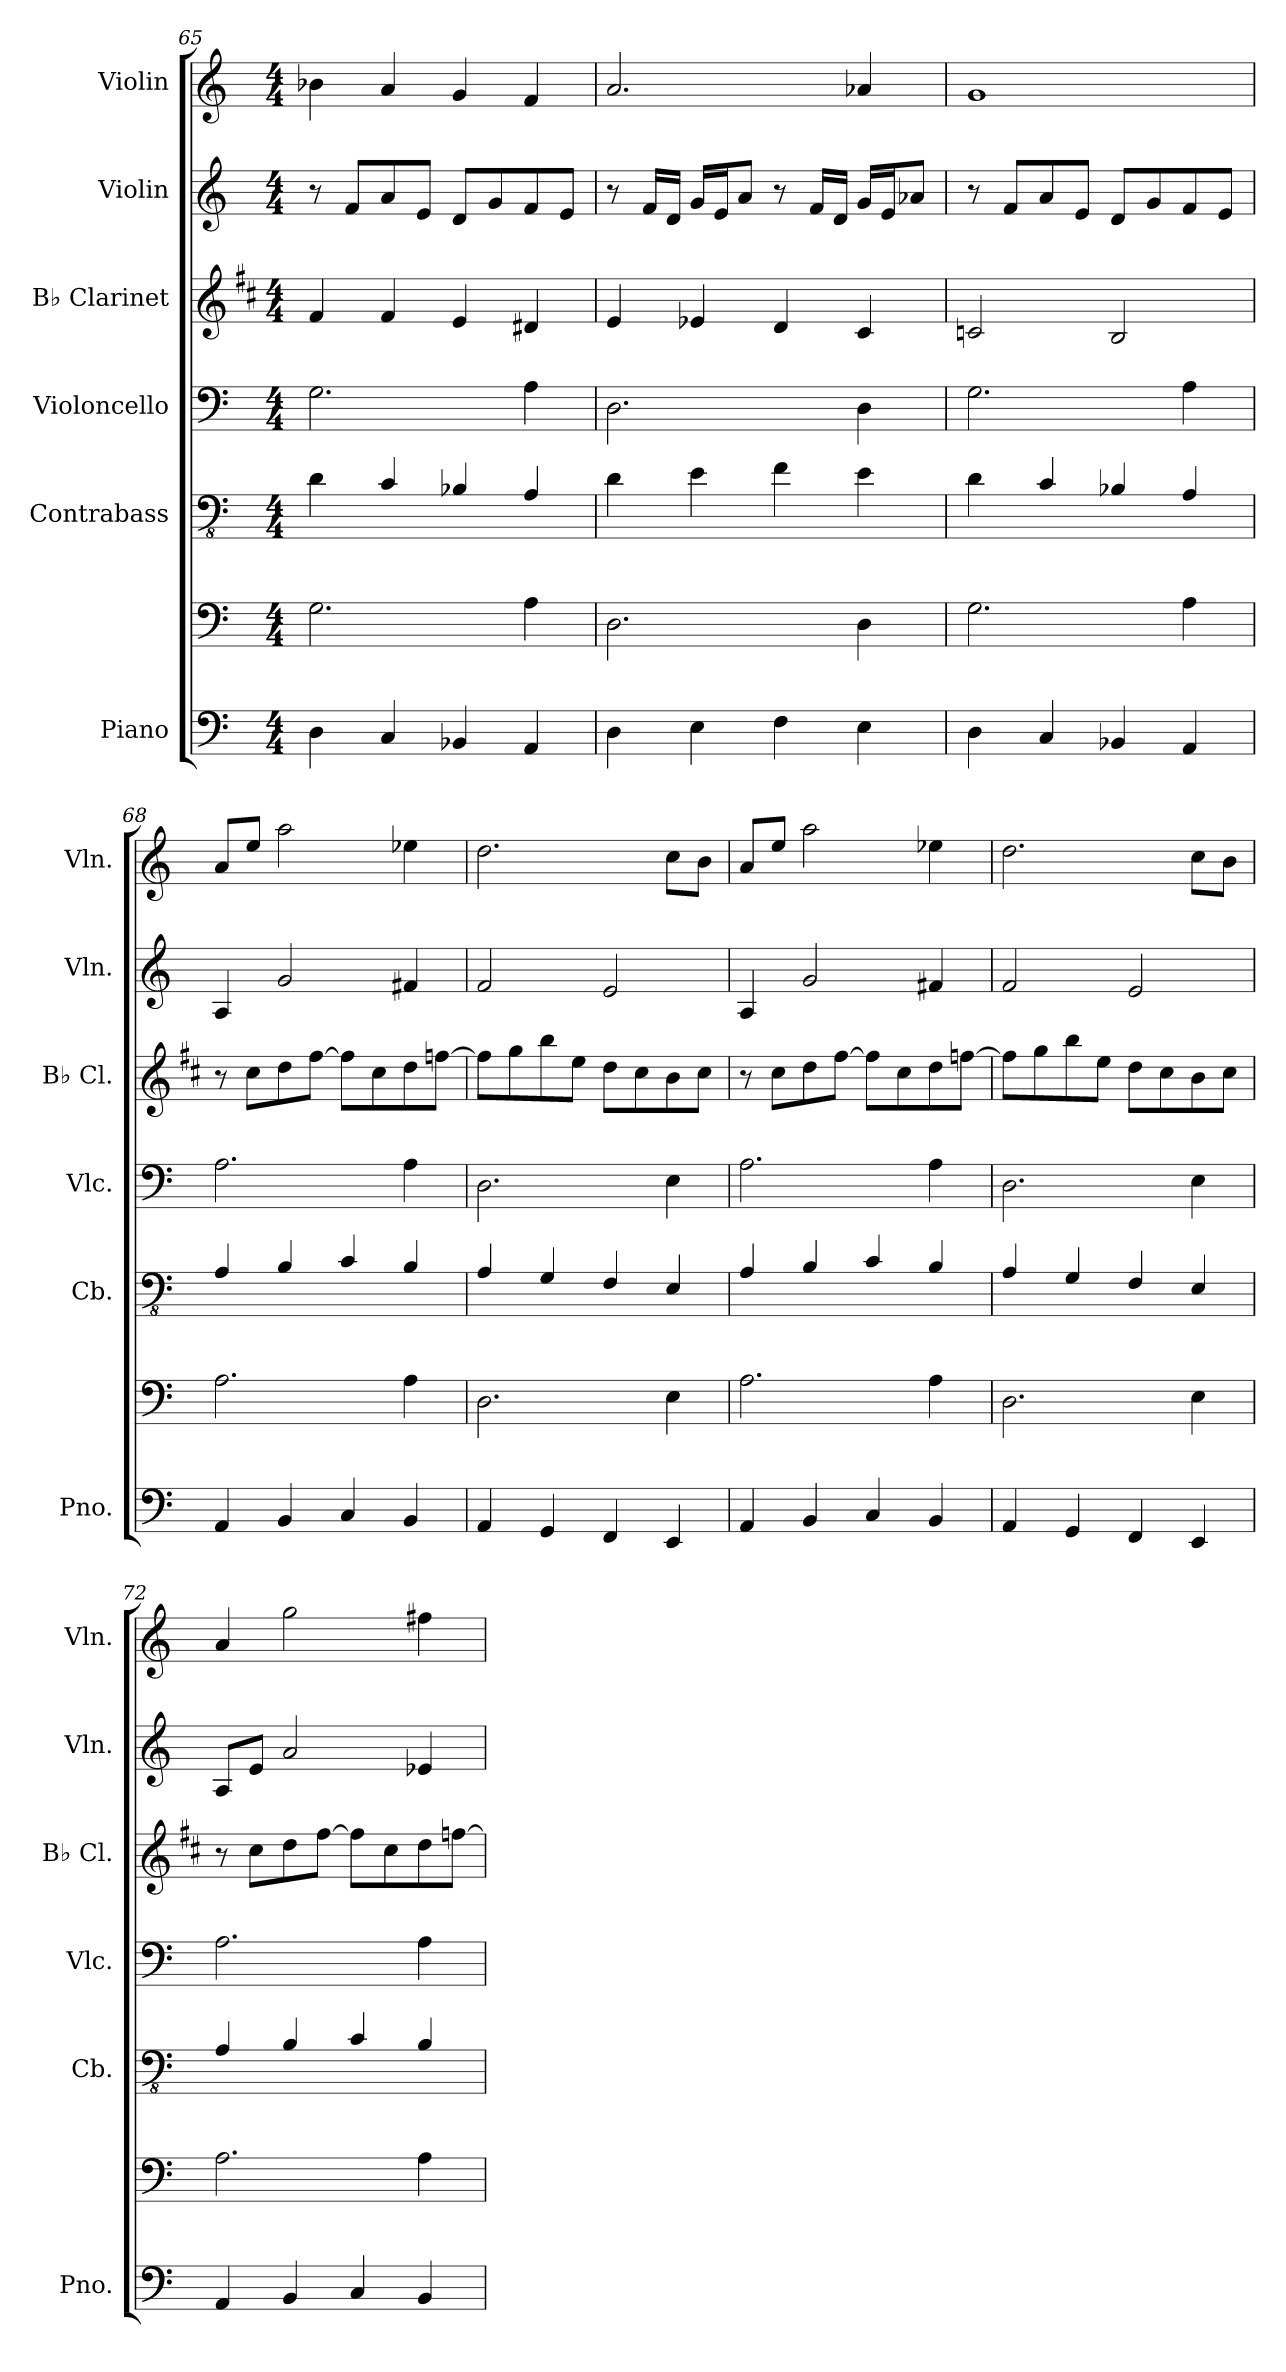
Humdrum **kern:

**kern	**kern	**kern	**kern	**kern	**kern	**kern
*part6	*part6	*part5	*part4	*part3	*part2	*part1
*staff7	*staff6	*staff5	*staff4	*staff3	*staff2	*staff1
*I"Piano	*	*I"Contrabass	*I"Violoncello	*I"B♭ Clarinet	*I"Violin	*I"Violin
*I'Pno.	*	*I'Cb.	*I'Vlc.	*I'B♭ Cl.	*I'Vln.	*I'Vln.
*clefF4	*clefF4	*clefFv4	*clefF4	*clefG2	*clefG2	*clefG2
*	*	*ITrd7c12	*	*ITrd1c2	*	*
*k[]	*k[]	*k[]	*k[]	*k[]	*k[]	*k[]
*C:	*C:	*C:	*C:	*C:	*C:	*C:
*M4/4	*M4/4	*M4/4	*M4/4	*M4/4	*M4/4	*M4/4
=65	=65	=65	=65	=65	=65	=65
4D\	2.G\	4DD\	2.G\	4e/	8r	4b-X\
.	.	.	.	.	8f/L	.
4C/	.	4CC/	.	4e/	8a/	4a/
.	.	.	.	.	8e/J	.
4BB-X/	.	4BBB-X/	.	4d/	8d/L	4g/
.	.	.	.	.	8g/	.
4AA/	4A\	4AAA/	4A\	4c#X/	8f/	4f/
.	.	.	.	.	8e/J	.
=66	=66	=66	=66	=66	=66	=66
4D\	2.D\	4DD\	2.D\	4d/	8r	2.a/
.	.	.	.	.	16f/LL	.
.	.	.	.	.	16d/JJ	.
4E\	.	4EE\	.	4d-X/	16g/LL	.
.	.	.	.	.	16e/J	.
.	.	.	.	.	8a/J	.
4F\	.	4FF\	.	4c/	8r	.
.	.	.	.	.	16f/LL	.
.	.	.	.	.	16d/JJ	.
4E\	4D\	4EE\	4D\	4B/	16g/LL	4a-X/
.	.	.	.	.	16e/J	.
.	.	.	.	.	8a-X/J	.
!!LO:PB:g=z
=67	=67	=67	=67	=67	=67	=67
4D\	2.G\	4DD\	2.G\	2B-X/	8r	1g
.	.	.	.	.	8f/L	.
4C/	.	4CC/	.	.	8a/	.
.	.	.	.	.	8e/J	.
4BB-X/	.	4BBB-X/	.	2A/	8d/L	.
.	.	.	.	.	8g/	.
4AA/	4A\	4AAA/	4A\	.	8f/	.
.	.	.	.	.	8e/J	.
=68	=68	=68	=68	=68	=68	=68
4AA/	2.A\	4AAA/	2.A\	8r	4A/	8a/L
.	.	.	.	8b\L	.	8ee/J
4BB/	.	4BBB/	.	8cc\	2g/	2aa\
.	.	.	.	[8ee\J	.	.
4C/	.	4CC/	.	8ee\L]	.	.
.	.	.	.	8b\	.	.
4BB/	4A\	4BBB/	4A\	8cc\	4f#X/	4ee-X\
.	.	.	.	[8ee-X\J	.	.
=69	=69	=69	=69	=69	=69	=69
4AA/	2.D\	4AAA/	2.D\	8ee-\L]	2f/	2.dd\
.	.	.	.	8ff\	.	.
4GG/	.	4GGG/	.	8aa\	.	.
.	.	.	.	8dd\J	.	.
4FF/	.	4FFF/	.	8cc\L	2e/	.
.	.	.	.	8b\	.	.
4EE/	4E\	4EEE/	4E\	8a\	.	8cc\L
.	.	.	.	8b\J	.	8b\J
!!LO:PB:g=z
=70	=70	=70	=70	=70	=70	=70
4AA/	2.A\	4AAA/	2.A\	8r	4A/	8a/L
.	.	.	.	8b\L	.	8ee/J
4BB/	.	4BBB/	.	8cc\	2g/	2aa\
.	.	.	.	[8ee\J	.	.
4C/	.	4CC/	.	8ee\L]	.	.
.	.	.	.	8b\	.	.
4BB/	4A\	4BBB/	4A\	8cc\	4f#X/	4ee-X\
.	.	.	.	[8ee-X\J	.	.
=71	=71	=71	=71	=71	=71	=71
4AA/	2.D\	4AAA/	2.D\	8ee-\L]	2f/	2.dd\
.	.	.	.	8ff\	.	.
4GG/	.	4GGG/	.	8aa\	.	.
.	.	.	.	8dd\J	.	.
4FF/	.	4FFF/	.	8cc\L	2e/	.
.	.	.	.	8b\	.	.
4EE/	4E\	4EEE/	4E\	8a\	.	8cc\L
.	.	.	.	8b\J	.	8b\J
=72	=72	=72	=72	=72	=72	=72
4AA/	2.A\	4AAA/	2.A\	8r	8A/L	4a/
.	.	.	.	8b\L	8e/J	.
4BB/	.	4BBB/	.	8cc\	2a/	2gg\
.	.	.	.	[8ee\J	.	.
4C/	.	4CC/	.	8ee\L]	.	.
.	.	.	.	8b\	.	.
4BB/	4A\	4BBB/	4A\	8cc\	4e-X/	4ff#X\
.	.	.	.	[8ee-X\J	.	.
=	=	=	=	=	=	=
*-	*-	*-	*-	*-	*-	*-
